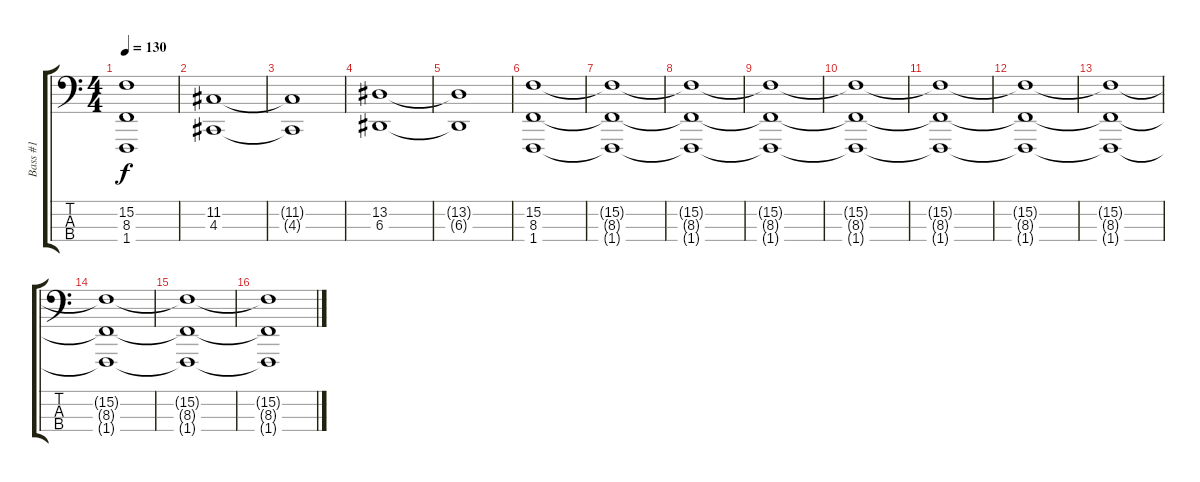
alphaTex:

\track ("Bass #1" "Bass #1") {instrument lead1square}
\staff {score tabs}
\tuning (G2 D2 A1 E1) {hide}
\ts (4 4)
\tempo 130
\clef f4
\ks c
(15.2{t} 8.3{t} 1.4{t}).1{dy f} |
(11.2 4.3).1 |
(11.2{t} 4.3{t}).1 |
(13.2 6.3).1 |
(13.2{t} 6.3{t}).1 |
(15.2 8.3 1.4).1 |
(15.2{t} 8.3{t} 1.4{t}).1 |
(15.2{t} 8.3{t} 1.4{t}).1 |
(15.2{t} 8.3{t} 1.4{t}).1 |
(15.2{t} 8.3{t} 1.4{t}).1 |
(15.2{t} 8.3{t} 1.4{t}).1 |
(15.2{t} 8.3{t} 1.4{t}).1 |
(15.2{t} 8.3{t} 1.4{t}).1 |
(15.2{t} 8.3{t} 1.4{t}).1 |
(15.2{t} 8.3{t} 1.4{t}).1 |
(15.2{t} 8.3{t} 1.4{t}).1
